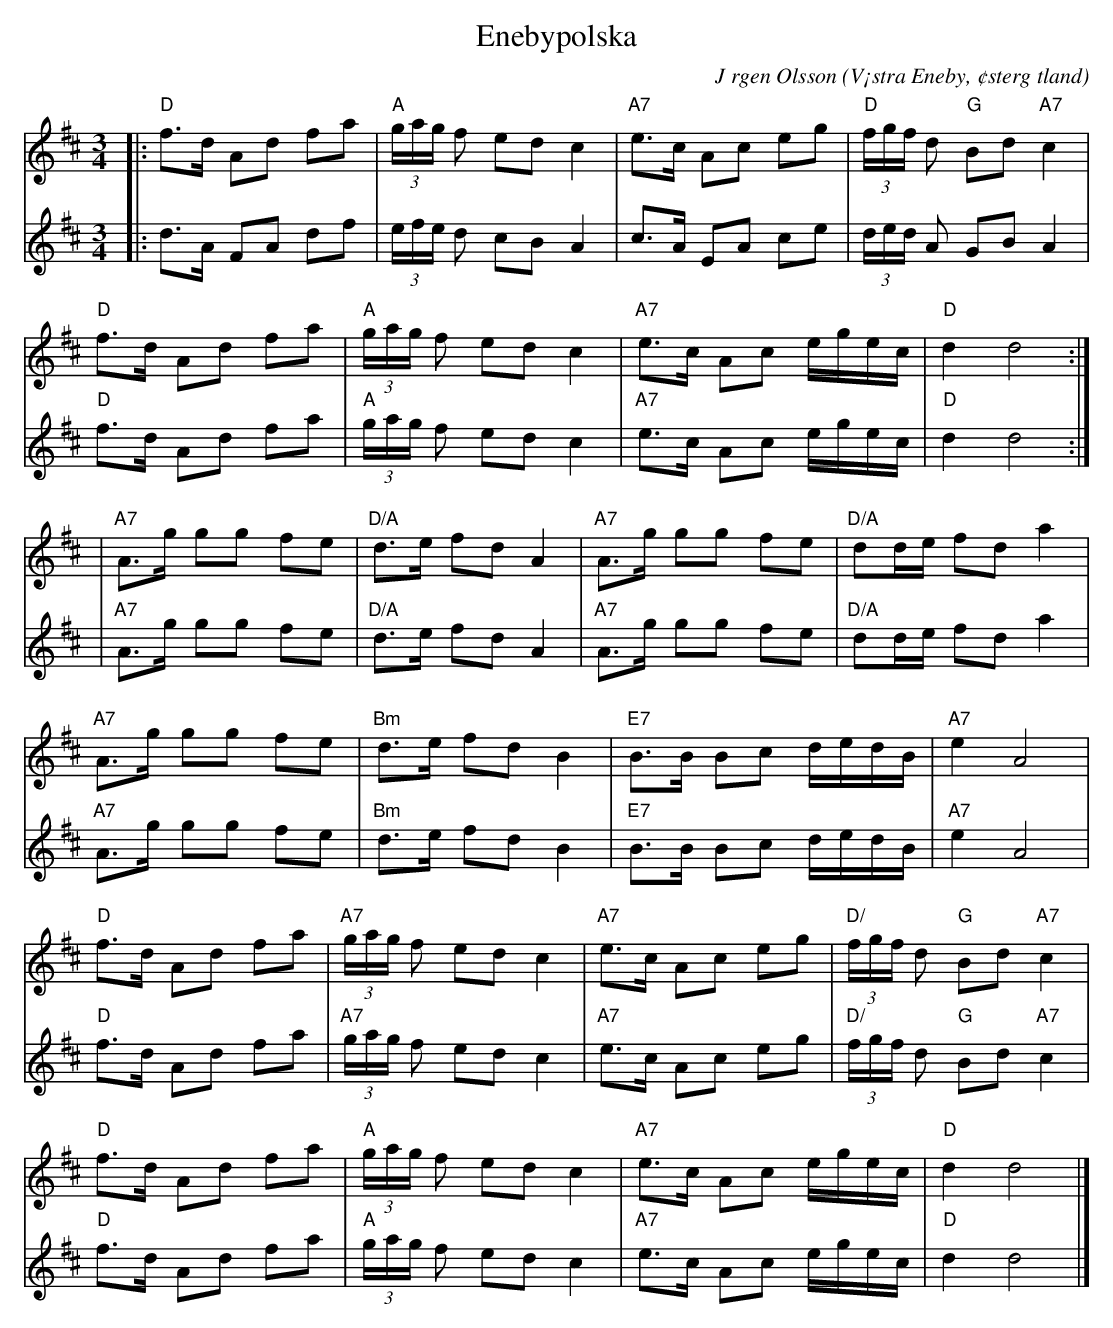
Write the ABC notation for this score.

X:1
T:Enebypolska
C:J rgen Olsson
O:V¡stra Eneby, ¢sterg tland
M:3/4
L:1/8
K:D
V:1
|:"D"f>d Ad fa|"A"(3g/a/g/ f ed c2|"A7"e>c Ac eg|"D"(3f/g/f/ d "G"Bd "A7"c2|
"D"f>d Ad fa|"A"(3g/a/g/ f ed c2|"A7"e>c Ac e/g/e/c/|"D"d2 d4:|
|"A7"A>g gg fe|"D/A"d>e fd A2|"A7"A>g gg fe|"D/A" dd/e/ fd a2|
"A7"A>g gg fe|"Bm"d>e fd B2|"E7"B>B Bc d/e/d/B/|"A7" e2 A4|
"D"f>d Ad fa|"A7"(3g/a/g/ f ed c2|"A7"e>c Ac eg|"D/"(3f/g/f/ d "G"Bd "A7"c2|
"D"f>d Ad fa|"A"(3g/a/g/ f ed c2|"A7"e>c Ac e/g/e/c/|"D"d2 d4 |]
V:2
|:d>A FA df|(3e/f/e/ d cB A2|c>A EA ce|(3d/e/d/ A GB A2|
"D"f>d Ad fa|"A"(3g/a/g/ f ed c2|"A7"e>c Ac e/g/e/c/|"D"d2 d4:|
|"A7"A>g gg fe|"D/A"d>e fd A2|"A7"A>g gg fe|"D/A" dd/e/ fd a2|
"A7"A>g gg fe|"Bm"d>e fd B2|"E7"B>B Bc d/e/d/B/|"A7" e2 A4|
"D"f>d Ad fa|"A7"(3g/a/g/ f ed c2|"A7"e>c Ac eg|"D/"(3f/g/f/ d "G"Bd "A7"c2|
"D"f>d Ad fa|"A"(3g/a/g/ f ed c2|"A7"e>c Ac e/g/e/c/|"D"d2 d4 |]
